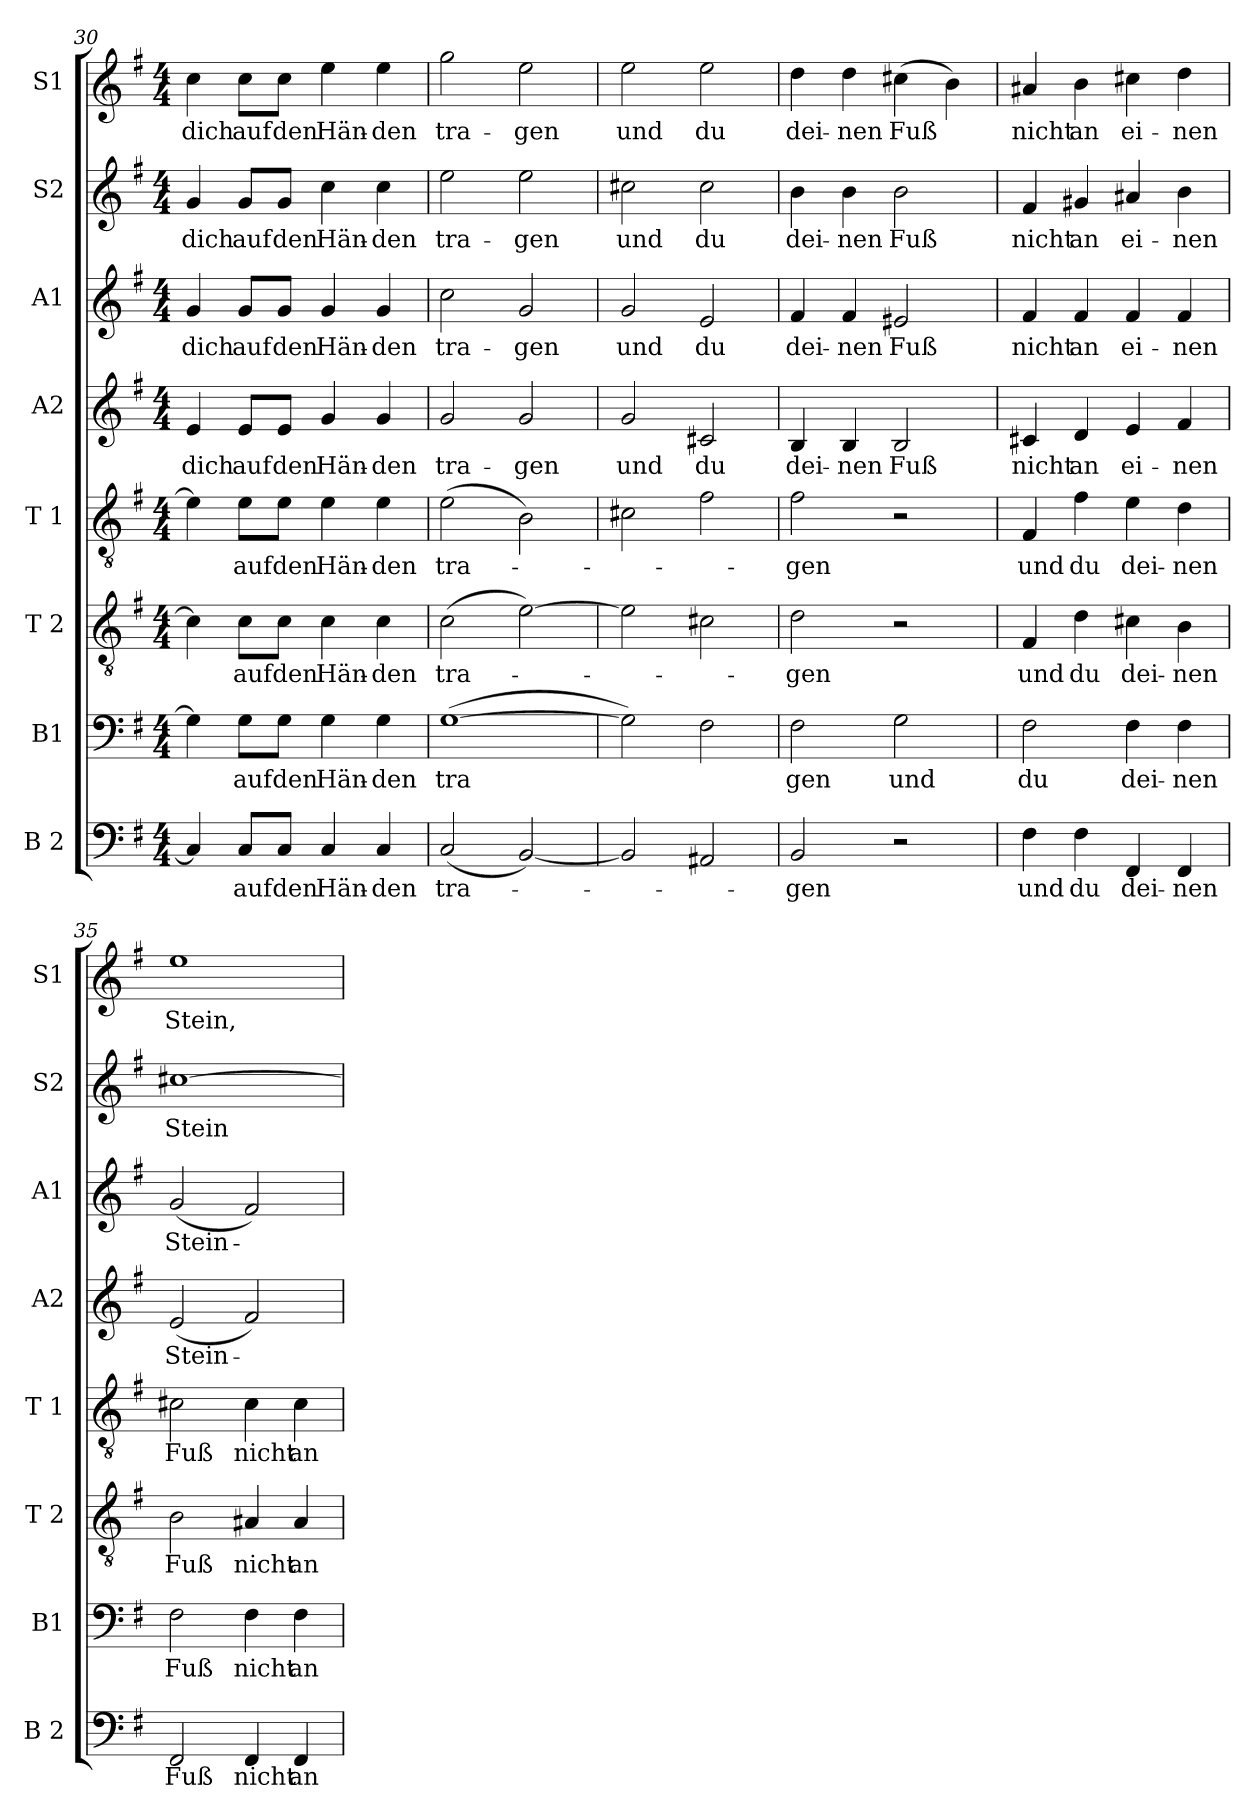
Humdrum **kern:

**kern	**text	**kern	**text	**kern	**text	**kern	**text	**kern	**text	**kern	**text	**kern	**text	**kern	**text
*part8	*part8	*part7	*part7	*part6	*part6	*part5	*part5	*part4	*part4	*part3	*part3	*part2	*part2	*part1	*part1
*staff8	*staff8	*staff7	*staff7	*staff6	*staff6	*staff5	*staff5	*staff4	*staff4	*staff3	*staff3	*staff2	*staff2	*staff1	*staff1
*I"B 2	*	*I"B1	*	*I"T 2	*	*I"T 1	*	*I"A2	*	*I"A1	*	*I"S2	*	*I"S1	*
*I'B 2	*	*I'B1	*	*I'T 2	*	*I'T 1	*	*I'A2	*	*I'A1	*	*I'S2	*	*I'S1	*
*clefF4	*	*clefF4	*	*clefGv2	*	*clefGv2	*	*clefG2	*	*clefG2	*	*clefG2	*	*clefG2	*
*k[f#]	*	*k[f#]	*	*k[f#]	*	*k[f#]	*	*k[f#]	*	*k[f#]	*	*k[f#]	*	*k[f#]	*
*M4/4	*	*M4/4	*	*M4/4	*	*M4/4	*	*M4/4	*	*M4/4	*	*M4/4	*	*M4/4	*
=30	=30	=30	=30	=30	=30	=30	=30	=30	=30	=30	=30	=30	=30	=30	=30
!	!	!	!	!	!	!	!	!	!LO:LY:b	!	!LO:LY:b	!	!LO:LY:b	!	!LO:LY:b
4C/]	.	4G\]	.	4c\]	.	4e\]	.	4e/	dich	4g/	dich	4g/	dich	4cc\	dich
!	!LO:LY:b	!	!LO:LY:b	!	!LO:LY:b	!	!LO:LY:b	!	!LO:LY:b	!	!LO:LY:b	!	!LO:LY:b	!	!LO:LY:b
8C/L	auf	8G\L	auf	8c\L	auf	8e\L	auf	8e/L	auf	8g/L	auf	8g/L	auf	8cc\L	auf
!	!LO:LY:b	!	!LO:LY:b	!	!LO:LY:b	!	!LO:LY:b	!	!LO:LY:b	!	!LO:LY:b	!	!LO:LY:b	!	!LO:LY:b
8C/J	den	8G\J	den	8c\J	den	8e\J	den	8e/J	den	8g/J	den	8g/J	den	8cc\J	den
!	!LO:LY:b	!	!LO:LY:b	!	!LO:LY:b	!	!LO:LY:b	!	!LO:LY:b	!	!LO:LY:b	!	!LO:LY:b	!	!LO:LY:b
4C/	Hän-	4G\	Hän-	4c\	Hän-	4e\	Hän-	4g/	Hän-	4g/	Hän-	4cc\	Hän-	4ee\	Hän-
!	!LO:LY:b	!	!LO:LY:b	!	!LO:LY:b	!	!LO:LY:b	!	!LO:LY:b	!	!LO:LY:b	!	!LO:LY:b	!	!LO:LY:b
4C/	-den	4G\	-den	4c\	-den	4e\	-den	4g/	-den	4g/	-den	4cc\	-den	4ee\	-den
=31	=31	=31	=31	=31	=31	=31	=31	=31	=31	=31	=31	=31	=31	=31	=31
!	!LO:LY:b	!	!LO:LY:b	!	!LO:LY:b	!	!LO:LY:b	!	!LO:LY:b	!	!LO:LY:b	!	!LO:LY:b	!	!LO:LY:b
(<2C/	tra-	(<[1G	-tra	(>2c\	tra-	(>2e\	tra-	2g/	tra-	2cc\	tra-	2ee\	tra-	2gg\	tra-
!	!	!	!	!	!	!	!	!	!LO:LY:b	!	!LO:LY:b	!	!LO:LY:b	!	!LO:LY:b
[2BB/)	.	.	.	[2e\)	.	2B\)	.	2g/	-gen	2g/	-gen	2ee\	-gen	2ee\	-gen
=32	=32	=32	=32	=32	=32	=32	=32	=32	=32	=32	=32	=32	=32	=32	=32
!	!	!	!	!	!	!	!	!	!LO:LY:b	!	!LO:LY:b	!	!LO:LY:b	!	!LO:LY:b
2BB/]	.	2G\])	.	2e\]	.	2c#X\	.	2g/	und	2g/	und	2cc#X\	und	2ee\	und
!	!	!	!	!	!	!	!	!	!LO:LY:b	!	!LO:LY:b	!	!LO:LY:b	!	!LO:LY:b
2AA#X/	.	2F#\	.	2c#X\	.	2f#\	.	2c#X/	du	2e/	du	2cc#\	du	2ee\	du
=33	=33	=33	=33	=33	=33	=33	=33	=33	=33	=33	=33	=33	=33	=33	=33
!	!LO:LY:b	!	!LO:LY:b	!	!LO:LY:b	!	!LO:LY:b	!	!LO:LY:b	!	!LO:LY:b	!	!LO:LY:b	!	!LO:LY:b
2BB/	-gen	2F#\	gen	2d\	-gen	2f#\	-gen	4B/	dei-	4f#/	dei-	4b\	dei-	4dd\	dei-
!	!	!	!	!	!	!	!	!	!LO:LY:b	!	!LO:LY:b	!	!LO:LY:b	!	!LO:LY:b
.	.	.	.	.	.	.	.	4B/	-nen	4f#/	-nen	4b\	-nen	4dd\	-nen
!	!	!	!LO:LY:b	!	!	!	!	!	!LO:LY:b	!	!LO:LY:b	!	!LO:LY:b	!	!LO:LY:b
2r	.	2G\	und	2r	.	2r	.	2B/	Fuß	2e#X/	Fuß	2b\	Fuß	(>4cc#X\	Fuß
.	.	.	.	.	.	.	.	.	.	.	.	.	.	4b\)	.
=34	=34	=34	=34	=34	=34	=34	=34	=34	=34	=34	=34	=34	=34	=34	=34
!	!LO:LY:b	!	!LO:LY:b	!	!LO:LY:b	!	!LO:LY:b	!	!LO:LY:b	!	!LO:LY:b	!	!LO:LY:b	!	!LO:LY:b
4F#\	und	2F#\	du	4F#/	und	4F#/	und	4c#X/	nicht	4f#/	nicht	4f#/	nicht	4a#X/	nicht
!	!LO:LY:b	!	!	!	!LO:LY:b	!	!LO:LY:b	!	!LO:LY:b	!	!LO:LY:b	!	!LO:LY:b	!	!LO:LY:b
4F#\	du	.	.	4d\	du	4f#\	du	4d/	an	4f#/	an	4g#X/	an	4b\	an
!	!LO:LY:b	!	!LO:LY:b	!	!LO:LY:b	!	!LO:LY:b	!	!LO:LY:b	!	!LO:LY:b	!	!LO:LY:b	!	!LO:LY:b
4FF#/	dei-	4F#\	dei-	4c#X\	dei-	4e\	dei-	4e/	ei-	4f#/	ei-	4a#X/	ei-	4cc#X\	ei-
!	!LO:LY:b	!	!LO:LY:b	!	!LO:LY:b	!	!LO:LY:b	!	!LO:LY:b	!	!LO:LY:b	!	!LO:LY:b	!	!LO:LY:b
4FF#/	-nen	4F#\	-nen	4B\	-nen	4d\	-nen	4f#/	-nen	4f#/	-nen	4b\	-nen	4dd\	-nen
=35	=35	=35	=35	=35	=35	=35	=35	=35	=35	=35	=35	=35	=35	=35	=35
!	!LO:LY:b	!	!LO:LY:b	!	!LO:LY:b	!	!LO:LY:b	!	!LO:LY:b	!	!LO:LY:b	!	!LO:LY:b	!	!LO:LY:b
2FF#/	Fuß	2F#\	Fuß	2B\	Fuß	2c#X\	Fuß	(<2e/	Stein-	(<2g/	Stein-	[1cc#X	Stein-	1ee	Stein,
!	!LO:LY:b	!	!LO:LY:b	!	!LO:LY:b	!	!LO:LY:b	!	!	!	!	!	!	!	!
4FF#/	nicht	4F#\	nicht	4A#X/	nicht	4c#\	nicht	2f#/)	.	2f#/)	.	.	.	.	.
!	!LO:LY:b	!	!LO:LY:b	!	!LO:LY:b	!	!LO:LY:b	!	!	!	!	!	!	!	!
4FF#/	an	4F#\	an	4A#/	an	4c#\	an	.	.	.	.	.	.	.	.
=	=	=	=	=	=	=	=	=	=	=	=	=	=	=	=
*-	*-	*-	*-	*-	*-	*-	*-	*-	*-	*-	*-	*-	*-	*-	*-
